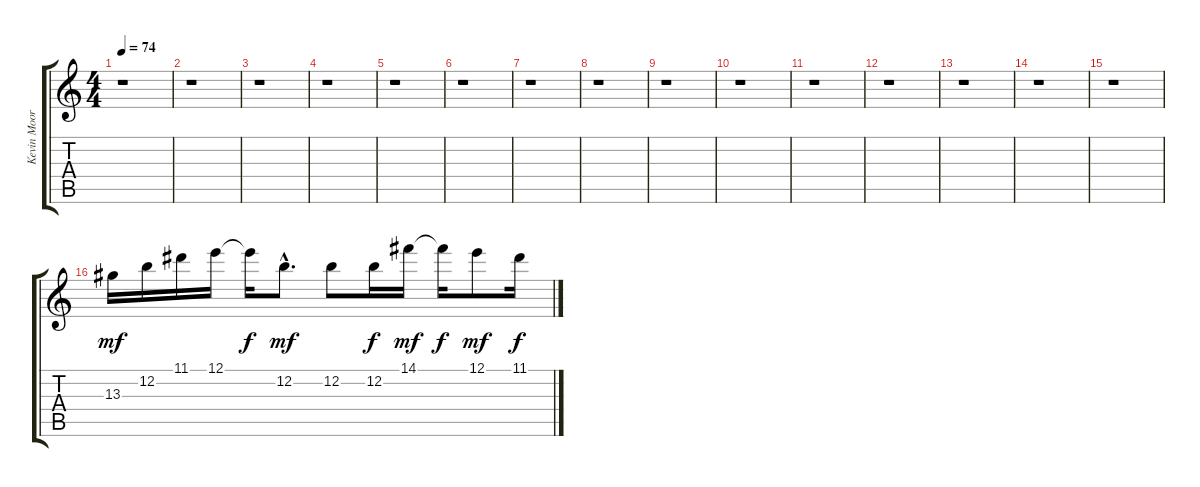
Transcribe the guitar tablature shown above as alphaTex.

\track ("Kevin Moore" "Kevin Moor") {instrument acousticguitarnylon}
\staff {score tabs}
\tuning (E4 B3 G3 D3 A2 E2) {hide}
\ts (4 4)
\tempo 74
\clef g2
\ks c
r.1{dy f} |
r.1 |
r.1 |
r.1 |
r.1 |
r.1 |
r.1 |
r.1 |
r.1 |
r.1 |
r.1 |
r.1 |
r.1 |
r.1 |
r.1 |
13.3.16{dy mf instrument acousticgrandpiano} 12.2.16 11.1.16 12.1.16 12.1{t}.16{dy f} 12.2{hac}.8{d dy mf} 12.2.8 12.2.16{dy f} 14.1.16{dy mf} 14.1{t}.16{dy f} 12.1.8{dy mf} 11.1.16{dy f}
